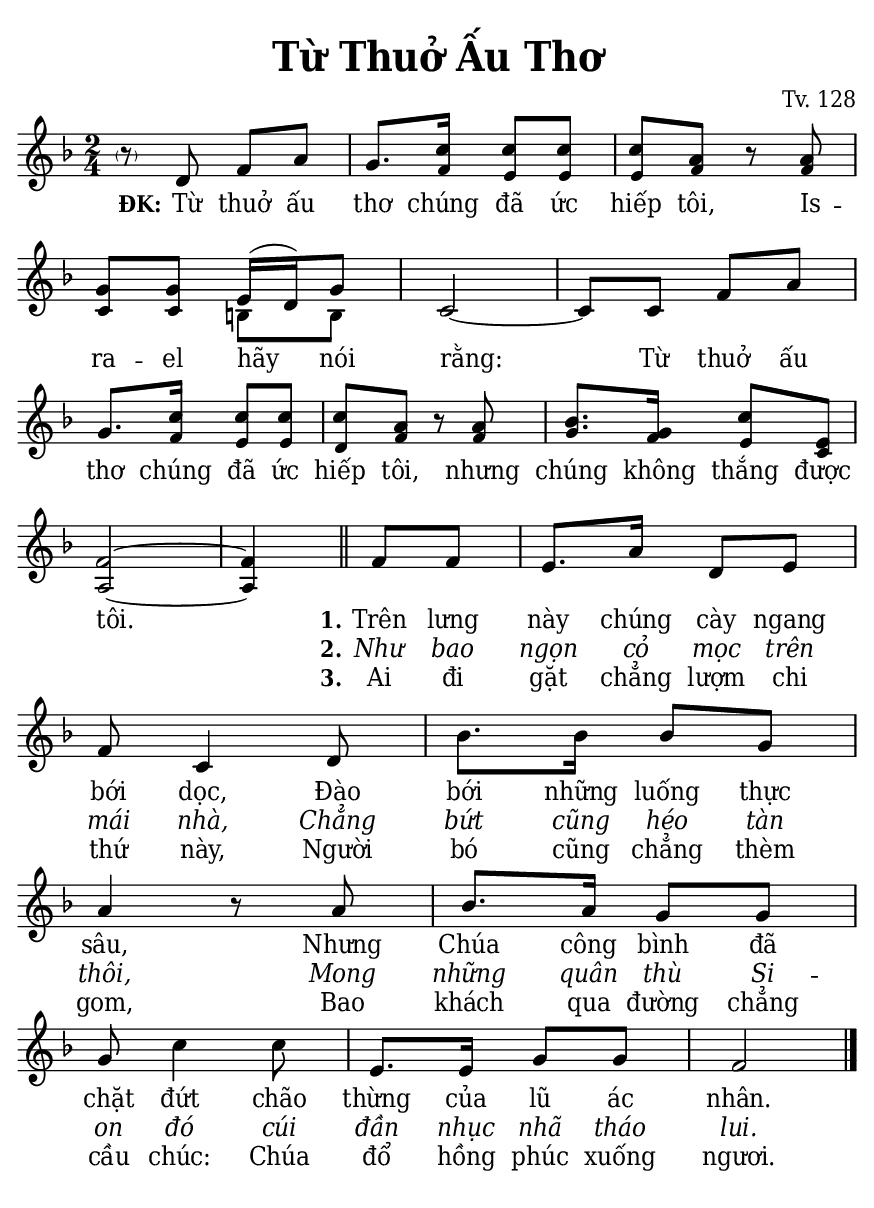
% Cài đặt chung\
\version "2.22.1"
\include "english.ly"

\header {
  title = \markup { \fontsize #1 "Từ Thuở Ấu Thơ" }
  composer = "Tv. 128"
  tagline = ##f
}

% Nhạc phiên khúc
nhacPhienKhucSop = \relative c' {
  \parenthesize r8 d f a |
  g8. c16 c8 c |
  c a r a |
  g g e16 (d) g8 |
  c,2 ~ |
  c8 c f a |
  g8. c16 c8 c |
  c a r a |
  bf8. g16 c8 e, |
  f2 ~ |
  f4 \bar "||"
  
  f8 f |
  e8. a16 d,8 e |
  f c4 d8 |
  bf'8. bf16 bf8 g |
  a4 r8 a |
  bf8. a16 g8 g |
  g c4 c8 |
  e,8. e16 g8 g |
  f2 \bar "|."
}

nhacPhienKhucAlto = \relative c' {
  \parenthesize r8 d f a |
  g8. f16 e8 e |
  e f r f |
  c c b! [b] |
  c2 ~ |
  c8 c f a |
  g8. f16 e8 e |
  d f r f |
  g8. f16 e8 c |
  a2 ~ |
  a4
}

% Lời phiên khúc
loiPhienKhucSop = \lyrics {
  \set stanza = "ĐK:"
  Từ thuở ấu thơ chúng đã ức hiếp tôi,
  Is -- ra -- el hãy nói rằng:
  Từ thuở ấu thơ chúng đã ức hiếp tôi,
  nhưng chúng không thắng được tôi.
  <<
    {
      \set stanza = "1."
      Trên lưng này chúng cày ngang bới dọc,
      Đào bới những luống thực sâu,
      Nhưng Chúa công bình đã chặt đứt
      chão thừng của lũ ác nhân.
    }
    \new Lyrics {
	    \set associatedVoice = "beSop"
	    \set stanza = "2."
      \override Lyrics.LyricText.font-shape = #'italic
	    Như bao ngọn cỏ mọc trên mái nhà,
	    Chẳng bứt cũng héo tàn thôi,
	    Mong những quân thù Si -- on đó
	    cúi đần nhục nhã tháo lui.
    }
    \new Lyrics {
	    \set associatedVoice = "beSop"
	    \set stanza = "3."
	    Ai đi gặt chẳng lượm chi thứ này,
	    Người bó cũng chẳng thèm gom,
	    Bao khách qua đường chẳng cầu chúc:
	    Chúa đổ hồng phúc xuống ngươi.
    }
  >>
}

% Dàn trang
\paper {
  #(set-paper-size "a5")
  top-margin = 3\mm
  bottom-margin = 3\mm
  left-margin = 3\mm
  right-margin = 3\mm
  indent = #0
  #(define fonts
	 (make-pango-font-tree "Deja Vu Serif Condensed"
	 		       "Deja Vu Serif Condensed"
			       "Deja Vu Serif Condensed"
			       (/ 20 20)))
  print-page-number = ##f
}

TongNhip = {
  \key f \major \time 2/4
  \set Timing.beamExceptions = #'()
  \set Timing.baseMoment = #(ly:make-moment 1/4)
}

% Đổi kích thước nốt cho bè phụ
notBePhu =
#(define-music-function (font-size music) (number? ly:music?)
   (for-some-music
     (lambda (m)
       (if (music-is-of-type? m 'rhythmic-event)
           (begin
             (set! (ly:music-property m 'tweaks)
                   (cons `(font-size . ,font-size)
                         (ly:music-property m 'tweaks)))
             #t)
           #f))
     music)
   music)

\score {
  \new ChoirStaff <<
    \new Staff \with {
        \consists "Merge_rests_engraver"
        printPartCombineTexts = ##f
      }
      <<
      \new Voice \TongNhip \partCombine 
        \nhacPhienKhucSop
        \notBePhu -1 { \nhacPhienKhucAlto }
      \new NullVoice = beSop \nhacPhienKhucSop
      \new Lyrics \lyricsto beSop \loiPhienKhucSop
      >>
  >>
  \layout {
    \override Lyrics.LyricSpace.minimum-distance = #1.5
    \override Score.BarNumber.break-visibility = ##(#f #f #f)
    \override Score.SpacingSpanner.uniform-stretching = ##t
  } 
}
